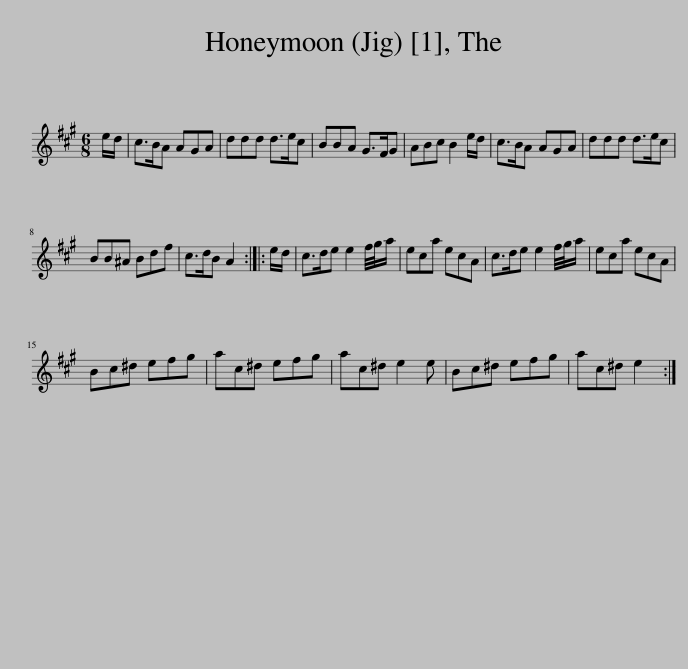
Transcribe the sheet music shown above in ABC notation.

X:1
L:1/8
M:6/8
I:linebreak $
K:A
V:1 treble
V:1
 e/d/ | c>BA AGA | ddd d>ec | BBA G>FG | ABc B2 e/d/ | %5
 c>BA AGA | ddd d>ec |$ BB^A Bdf | c>dB A2 :: e/d/ | %10
 c>de e2 f/4g/4a/ | eca ecA | c>de e2 f/4g/4a/ | eca ecA |$ Bc^d efg | %15
 ac^d efg | ac^d e2 e | Bc^d efg | ac^d e2 :| %19
